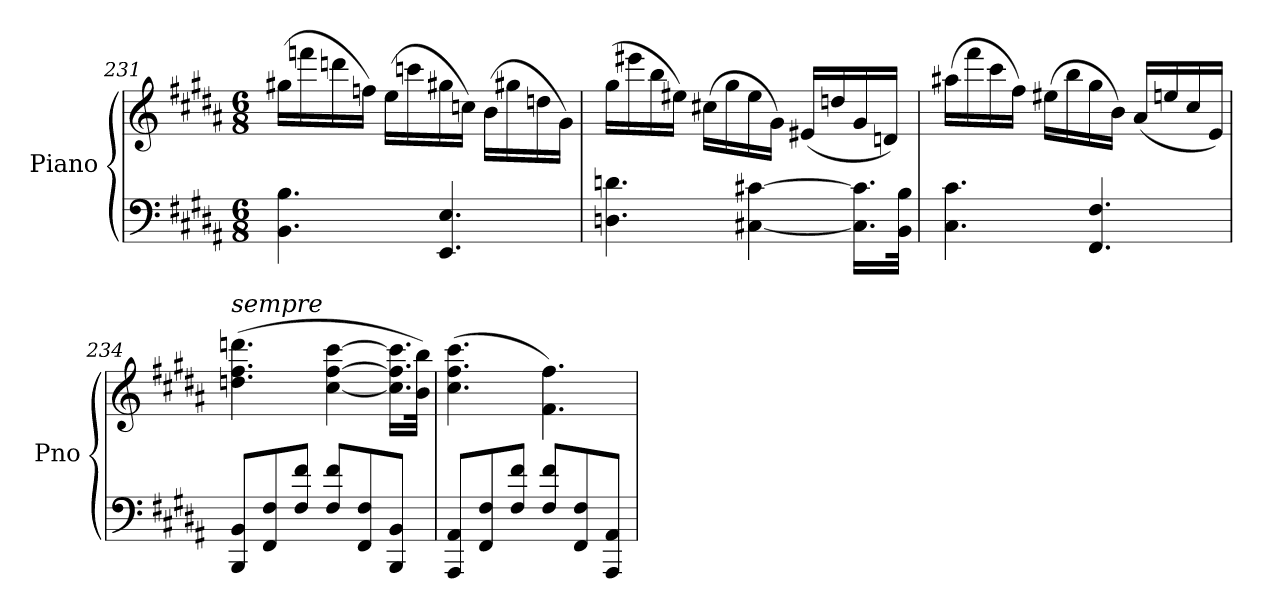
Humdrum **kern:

**kern	**kern
*part1	*part1
*staff2	*staff1
*I"Piano	*
*I'Pno	*
!!LO:PB:g=z
*clefF4	*clefG2
*k[f#c#g#d#a#]	*k[f#c#g#d#a#]
*M6/8	*M6/8
=231	=231
4.BB\ 4.B\	(16gg#X\LL
.	16fffn\
.	16dddn\
.	16ffn\JJ)
.	(16ee\LL
.	16cccn\
4.EE/ 4.E/	16gg#X\
.	16ccn\JJ)
.	(16b\LL
.	16gg#X\
.	16ddn\
.	16g#\JJ)
=232	=232
4.Dn\ 4.dn\	(16gg#\LL
.	16eee#X\
.	16bb\
.	16ee#X\JJ)
.	(16cc#X\LL
.	16gg#\
[4C#X\ [4c#X\	16ee#\
.	16g#\JJ)
.	(16e#X/LL
.	16ddn/
16.C#\] 16.c#\]LL	16g#/
.	16dn/JJ)
32BB\ 32B\JJk	.
=233	=233
4.C#\ 4.c#\	(16aa#X\LL
.	16fff#\
.	16ccc#\
.	16ff#\JJ)
.	(16ee#X\LL
.	16bb\
4.FF#/ 4.F#/	16gg#\
.	16b\JJ)
.	(16a#/LL
.	16een/
.	16cc#/
.	16e/JJ)
!!LO:LB:g=z
=234	=234
!	!LO:TX:a:i:t=sempre
8BBB/ 8BB/L	(4.ddn\ 4.ff#\ 4.dddn\
8FF#/ 8F#/	.
8F#/ 8f#/J	.
8F#/ 8f#/L	[4cc#\ [4ff#\ [4ccc#\
8FF#/ 8F#/	.
8BBB/ 8BB/J	16.cc#\] 16.ff#\] 16.ccc#\]LL
.	32b\ 32bb\JJk)
=235	=235
8AAA#/ 8AA#/L	(4.cc#\ 4.ff#\ 4.ccc#\
8FF#/ 8F#/	.
8F#/ 8f#/J	.
8F#/ 8f#/L	4.f#\ 4.ff#\)
8FF#/ 8F#/	.
8AAA#/ 8AA#/J	.
=	=
*-	*-
